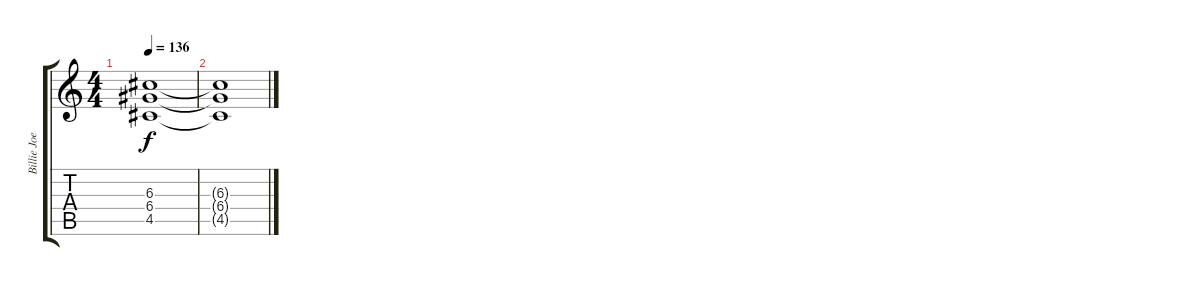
\track ("Billie Joe(Guitar1)" "Billie Joe") {instrument distortionguitar}
\staff {score tabs}
\tuning (E4 B3 G3 D3 A2 E2) {hide}
\ts (4 4)
\tempo 136
\clef g2
\ks c
(6.3{t} 6.4{t} 4.5{t}).1{dy f} |
(6.3{t} 6.4{t} 4.5{t}).1
